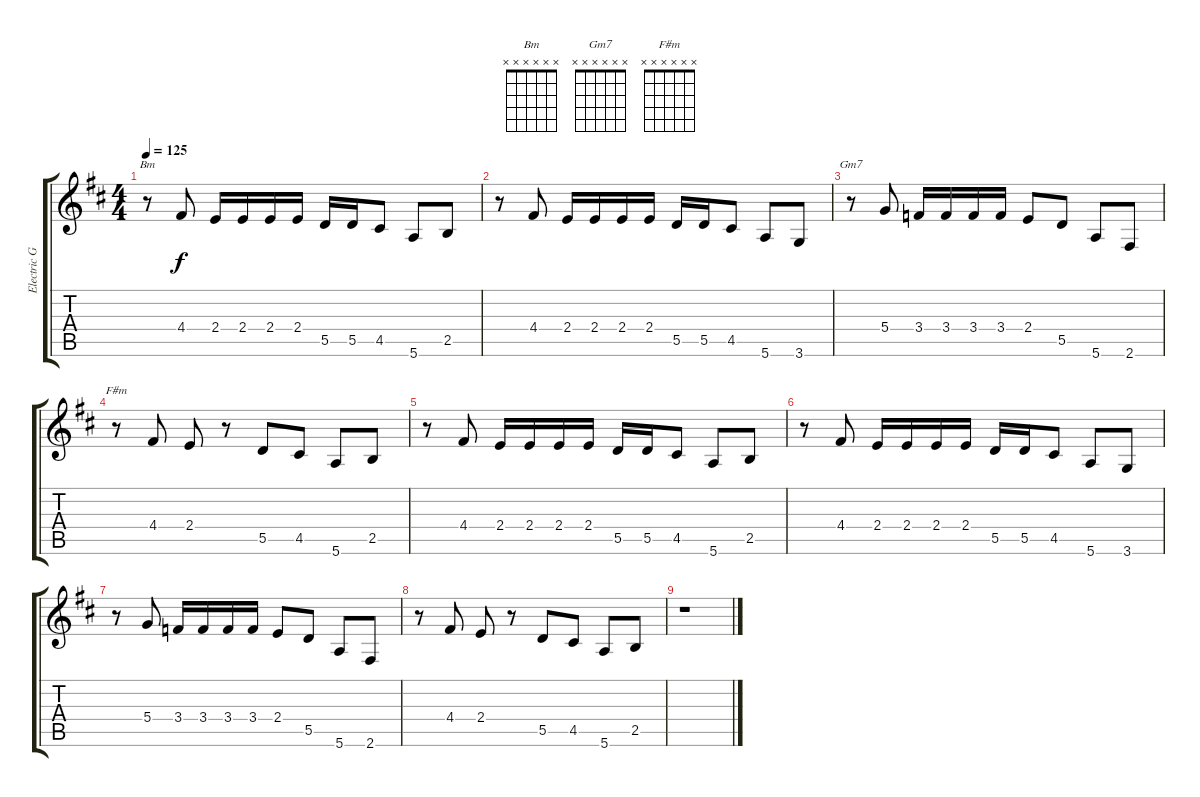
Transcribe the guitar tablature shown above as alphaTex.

\track ("Electric Guitar, Clean" "Electric G") {instrument electricguitarmuted}
\staff {score tabs}
\tuning (E4 B3 G3 D3 A2 E2) {hide}
\chord ("Bm" x x x x x x)
\chord ("Gm7" x x x x x x)
\chord ("F#m" x x x x x x)
\ts (4 4)
\tempo 125
\clef g2
\ks bminor
r.8{ch "Bm" dy f} 4.4.8 2.4.16 2.4.16 2.4.16 2.4.16 5.5.16 5.5.16 4.5.8 5.6.8 2.5.8 |
r.8 4.4.8 2.4.16 2.4.16 2.4.16 2.4.16 5.5.16 5.5.16 4.5.8 5.6.8 3.6.8 |
r.8{ch "Gm7"} 5.4.8 3.4.16 3.4.16 3.4.16 3.4.16 2.4.8 5.5.8 5.6.8 2.6.8 |
r.8{ch "F#m"} 4.4.8 2.4.8 r.8 5.5.8 4.5.8 5.6.8 2.5.8 |
r.8 4.4.8 2.4.16 2.4.16 2.4.16 2.4.16 5.5.16 5.5.16 4.5.8 5.6.8 2.5.8 |
r.8 4.4.8 2.4.16 2.4.16 2.4.16 2.4.16 5.5.16 5.5.16 4.5.8 5.6.8 3.6.8 |
r.8 5.4.8 3.4.16 3.4.16 3.4.16 3.4.16 2.4.8 5.5.8 5.6.8 2.6.8 |
r.8 4.4.8 2.4.8 r.8 5.5.8 4.5.8 5.6.8 2.5.8 |
r.1
